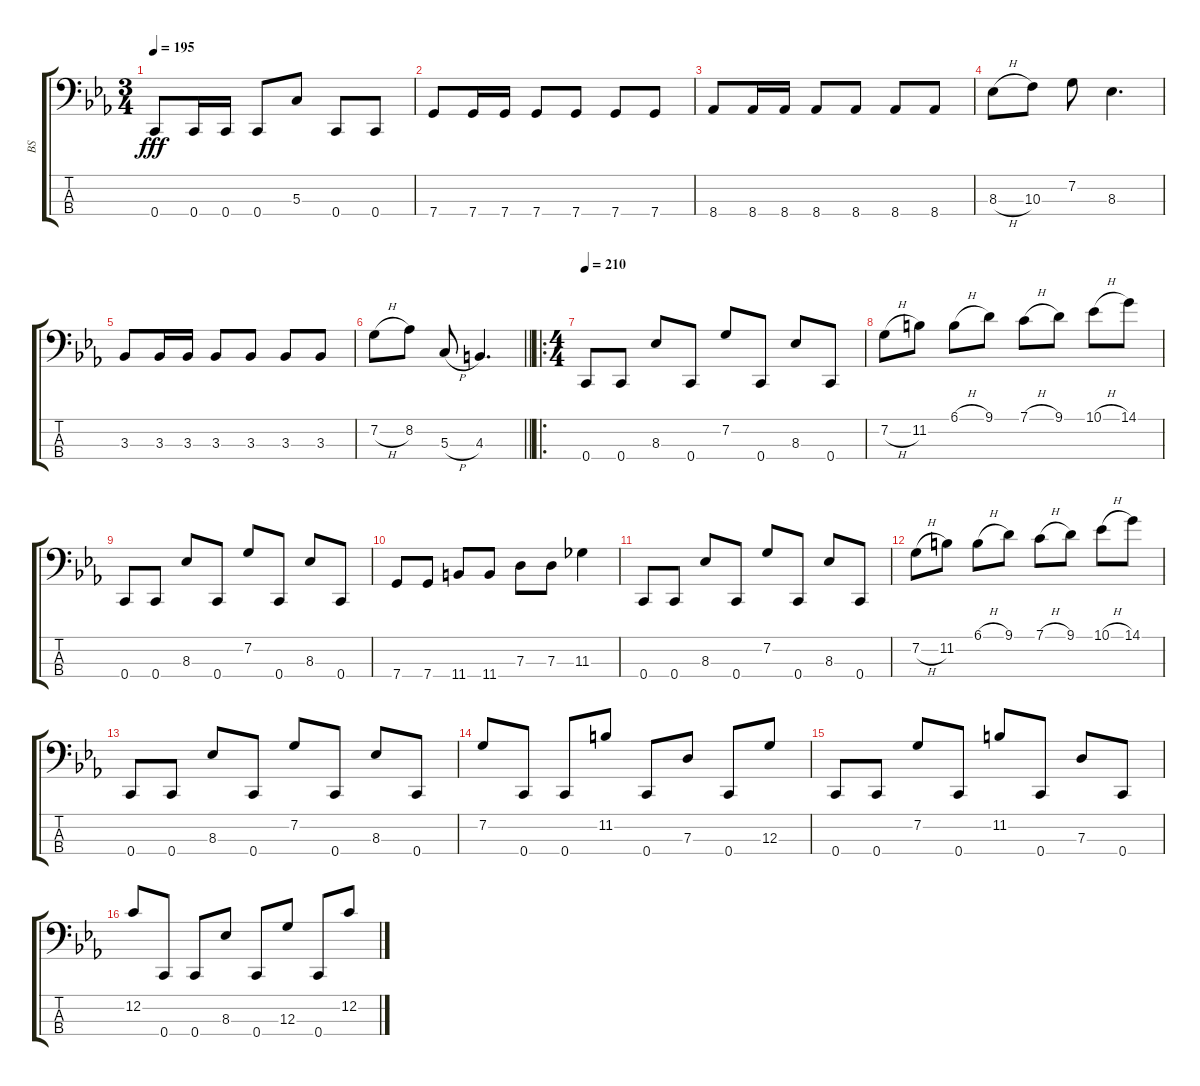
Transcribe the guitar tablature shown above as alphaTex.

\track ("BS" "BS") {instrument electricbasspick}
\staff {score tabs}
\tuning (F2 C2 G1 C1) {hide}
\ts (3 4)
\tempo 195
\clef f4
\ks cminor
0.4.8{dy fff} 0.4.16 0.4.16 0.4.8 5.3.8 0.4.8 0.4.8 |
7.4.8 7.4.16 7.4.16 7.4.8 7.4.8 7.4.8 7.4.8 |
8.4.8 8.4.16 8.4.16 8.4.8 8.4.8 8.4.8 8.4.8 |
8.3{h}.8 10.3.8 7.2.8 8.3.4{d} |
3.3.8 3.3.16 3.3.16 3.3.8 3.3.8 3.3.8 3.3.8 |
\barLineRight lightlight
7.2{h}.8 8.2.8 5.3{h}.8 4.3.4{d} |
\ro
\ts (4 4)
\section ("" "")
\tempo 210
0.4.8 0.4.8 8.3.8 0.4.8 7.2.8 0.4.8 8.3.8 0.4.8 |
7.2{h}.8 11.2.8 6.1{h}.8 9.1.8 7.1{h}.8 9.1.8 10.1{h}.8 14.1.8 |
0.4.8 0.4.8 8.3.8 0.4.8 7.2.8 0.4.8 8.3.8 0.4.8 |
7.4.8 7.4.8 11.4.8 11.4.8 7.3.8 7.3.8 11.3.4 |
0.4.8 0.4.8 8.3.8 0.4.8 7.2.8 0.4.8 8.3.8 0.4.8 |
7.2{h}.8 11.2.8 6.1{h}.8 9.1.8 7.1{h}.8 9.1.8 10.1{h}.8 14.1.8 |
0.4.8 0.4.8 8.3.8 0.4.8 7.2.8 0.4.8 8.3.8 0.4.8 |
7.2.8 0.4.8 0.4.8 11.2.8 0.4.8 7.3.8 0.4.8 12.3.8 |
0.4.8 0.4.8 7.2.8 0.4.8 11.2.8 0.4.8 7.3.8 0.4.8 |
12.2.8 0.4.8 0.4.8 8.3.8 0.4.8 12.3.8 0.4.8 12.2.8
